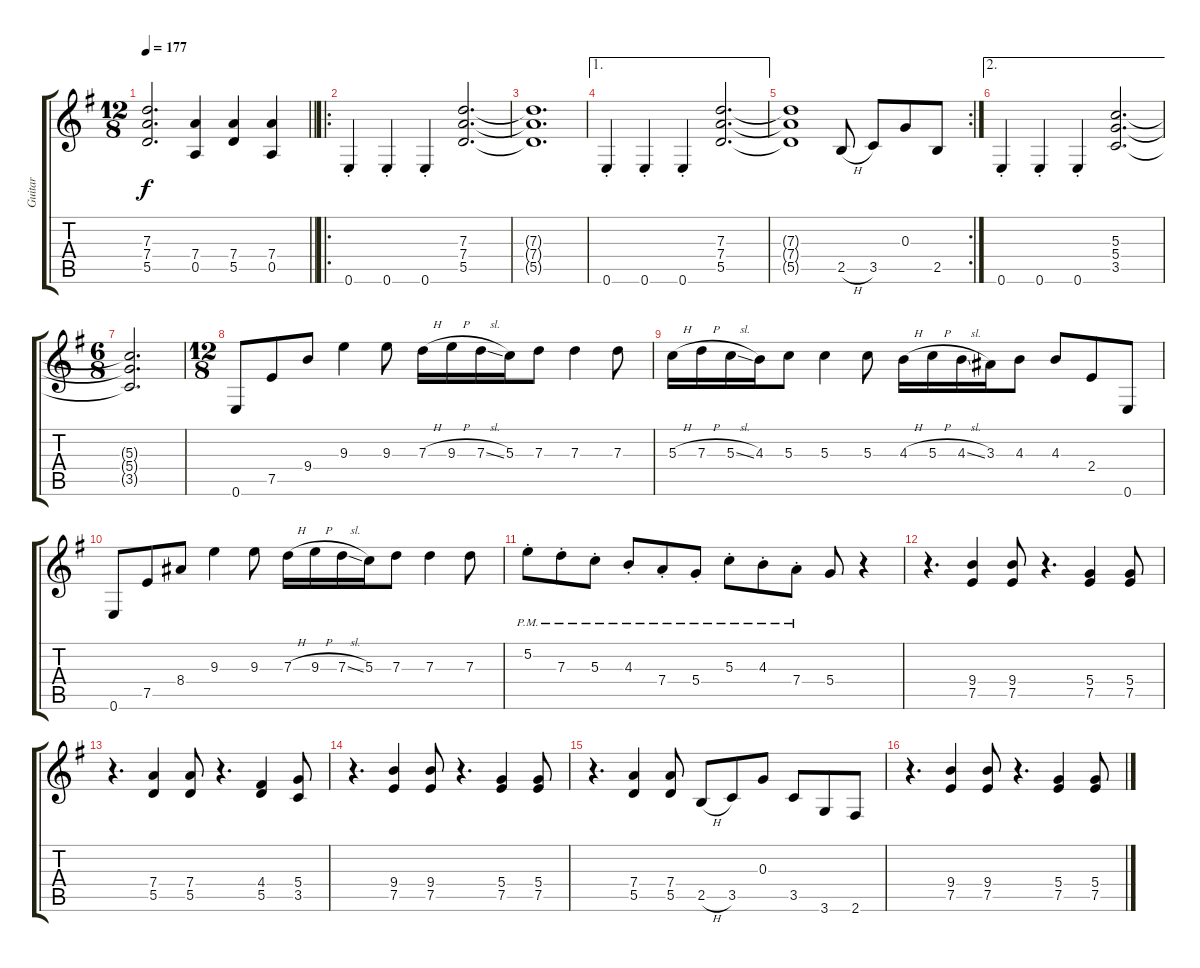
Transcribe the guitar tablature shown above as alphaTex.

\track ("Guitar" "Guitar") {instrument overdrivenguitar}
\staff {score tabs}
\tuning (E4 B3 G3 D3 A2 E2) {hide}
\ts (12 8)
\tempo 177
\clef g2
\barLineRight lightlight
\ks g
(7.3 7.4 5.5).2{d dy f} (7.4 0.5).4 (7.4 5.5).4 (7.4 0.5).4 |
\ro
0.6{st}.4 0.6{st}.4 0.6{st}.4 (7.3 7.4 5.5).2{d} |
(7.3{t} 7.4{t} 5.5{t}).1{d} |
\ae 1
0.6{st}.4 0.6{st}.4 0.6{st}.4 (7.3 7.4 5.5).2{d} |
\rc 2
(7.3{t} 7.4{t} 5.5{t}).1 2.5{h}.8 3.5.8 0.3.8 2.5.8 |
\ae 2
0.6{st}.4 0.6{st}.4 0.6{st}.4 (5.3 5.4 3.5).2{d} |
\ts (6 8)
(5.3{t} 5.4{t} 3.5{t}).2{d} |
\ts (12 8)
0.6.8 7.5.8 9.4.8 9.3.4 9.3.8 7.3{h}.16 9.3{h}.16 7.3{sl}.16 5.3.16 7.3.8 7.3.4 7.3.8 |
5.3{h}.16 7.3{h}.16 5.3{sl}.16 4.3.16 5.3.8 5.3.4 5.3.8 4.3{h}.16 5.3{h}.16 4.3{sl}.16 3.3.16 4.3.8 4.3.8 2.4.8 0.6.8 |
0.6.8 7.5.8 8.4.8 9.3.4 9.3.8 7.3{h}.16 9.3{h}.16 7.3{sl}.16 5.3.16 7.3.8 7.3.4 7.3.8 |
5.2{pm st}.8 7.3{pm st}.8 5.3{pm st}.8 4.3{pm st}.8 7.4{pm st}.8 5.4{pm st}.8 5.3{pm st}.8 4.3{pm st}.8 7.4{pm st}.8 5.4.8 r.4 |
r.4{d} (9.4 7.5).4 (9.4 7.5).8 r.4{d} (5.4 7.5).4 (5.4 7.5).8 |
r.4{d} (7.4 5.5).4 (7.4 5.5).8 r.4{d} (4.4 5.5).4 (5.4 3.5).8 |
r.4{d} (9.4 7.5).4 (9.4 7.5).8 r.4{d} (5.4 7.5).4 (5.4 7.5).8 |
r.4{d} (7.4 5.5).4 (7.4 5.5).8 2.5{h}.8 3.5.8 0.3.8 3.5.8 3.6.8 2.6.8 |
r.4{d} (9.4 7.5).4 (9.4 7.5).8 r.4{d} (5.4 7.5).4 (5.4 7.5).8
